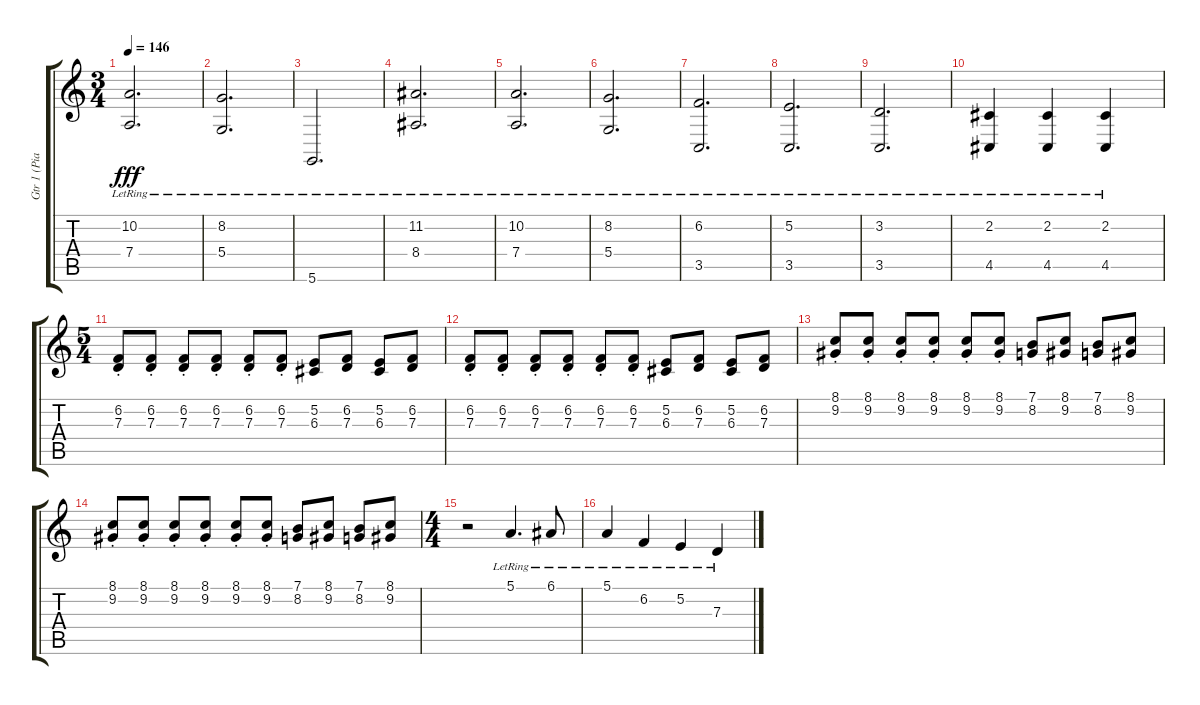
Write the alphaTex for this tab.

\track ("Gtr 1 (Piano)" "Gtr 1 (Pia") {instrument acousticgrandpiano}
\staff {score tabs}
\tuning (E4 B3 G3 D3 A2 D2) {hide}
\ts (3 4)
\tempo 146
\clef g2
\ks c
(10.2{lr} 7.4{lr}).2{d dy fff} |
(8.2{lr} 5.4{lr}).2{d} |
5.6{lr}.2{d} |
(11.2{lr} 8.4{lr}).2{d} |
(10.2{lr} 7.4{lr}).2{d} |
(8.2{lr} 5.4{lr}).2{d} |
(6.2{lr} 3.5{lr}).2{d} |
(5.2{lr} 3.5{lr}).2{d} |
(3.2{lr} 3.5{lr}).2{d} |
(2.2{lr} 4.5{lr}).4 (2.2{lr} 4.5{lr}).4 (2.2{lr} 4.5{lr}).4 |
\ts (5 4)
(6.2{st} 7.3{st}).8 (6.2{st} 7.3{st}).8 (6.2{st} 7.3{st}).8 (6.2{st} 7.3{st}).8 (6.2{st} 7.3{st}).8 (6.2{st} 7.3{st}).8 (5.2 6.3).8 (6.2 7.3).8 (5.2 6.3).8 (6.2 7.3).8 |
(6.2{st} 7.3{st}).8 (6.2{st} 7.3{st}).8 (6.2{st} 7.3{st}).8 (6.2{st} 7.3{st}).8 (6.2{st} 7.3{st}).8 (6.2{st} 7.3{st}).8 (5.2 6.3).8 (6.2 7.3).8 (5.2 6.3).8 (6.2 7.3).8 |
(8.1{st} 9.2{st}).8 (8.1{st} 9.2{st}).8 (8.1{st} 9.2{st}).8 (8.1{st} 9.2{st}).8 (8.1{st} 9.2{st}).8 (8.1{st} 9.2{st}).8 (7.1 8.2).8 (8.1 9.2).8 (7.1 8.2).8 (8.1 9.2).8 |
(8.1{st} 9.2{st}).8 (8.1{st} 9.2{st}).8 (8.1{st} 9.2{st}).8 (8.1{st} 9.2{st}).8 (8.1{st} 9.2{st}).8 (8.1{st} 9.2{st}).8 (7.1 8.2).8 (8.1 9.2).8 (7.1 8.2).8 (8.1 9.2).8 |
\ts (4 4)
r.2 5.1{lr}.4{d} 6.1{lr}.8 |
5.1{lr}.4 6.2{lr}.4 5.2{lr}.4 7.3{lr}.4
